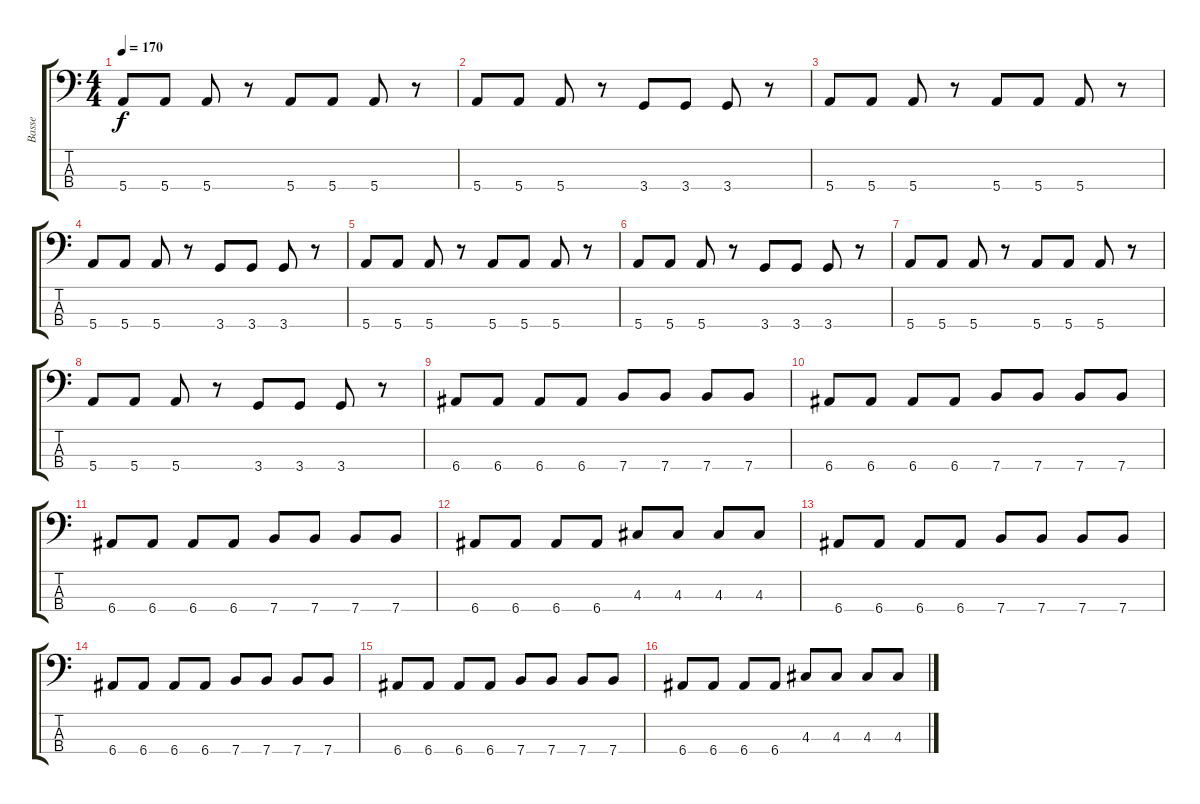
\track ("Basse" "Basse") {instrument electricbassfinger}
\staff {score tabs}
\tuning (G2 D2 A1 E1) {hide}
\ts (4 4)
\tempo 170
\clef f4
\ks c
5.4.8{dy f} 5.4.8 5.4.8 r.8 5.4.8 5.4.8 5.4.8 r.8 |
5.4.8 5.4.8 5.4.8 r.8 3.4.8 3.4.8 3.4.8 r.8 |
5.4.8 5.4.8 5.4.8 r.8 5.4.8 5.4.8 5.4.8 r.8 |
5.4.8 5.4.8 5.4.8 r.8 3.4.8 3.4.8 3.4.8 r.8 |
5.4.8 5.4.8 5.4.8 r.8 5.4.8 5.4.8 5.4.8 r.8 |
5.4.8 5.4.8 5.4.8 r.8 3.4.8 3.4.8 3.4.8 r.8 |
5.4.8 5.4.8 5.4.8 r.8 5.4.8 5.4.8 5.4.8 r.8 |
5.4.8 5.4.8 5.4.8 r.8 3.4.8 3.4.8 3.4.8 r.8 |
6.4.8 6.4.8 6.4.8 6.4.8 7.4.8 7.4.8 7.4.8 7.4.8 |
6.4.8 6.4.8 6.4.8 6.4.8 7.4.8 7.4.8 7.4.8 7.4.8 |
6.4.8 6.4.8 6.4.8 6.4.8 7.4.8 7.4.8 7.4.8 7.4.8 |
6.4.8 6.4.8 6.4.8 6.4.8 4.3.8 4.3.8 4.3.8 4.3.8 |
6.4.8 6.4.8 6.4.8 6.4.8 7.4.8 7.4.8 7.4.8 7.4.8 |
6.4.8 6.4.8 6.4.8 6.4.8 7.4.8 7.4.8 7.4.8 7.4.8 |
6.4.8 6.4.8 6.4.8 6.4.8 7.4.8 7.4.8 7.4.8 7.4.8 |
6.4.8 6.4.8 6.4.8 6.4.8 4.3.8 4.3.8 4.3.8 4.3.8
